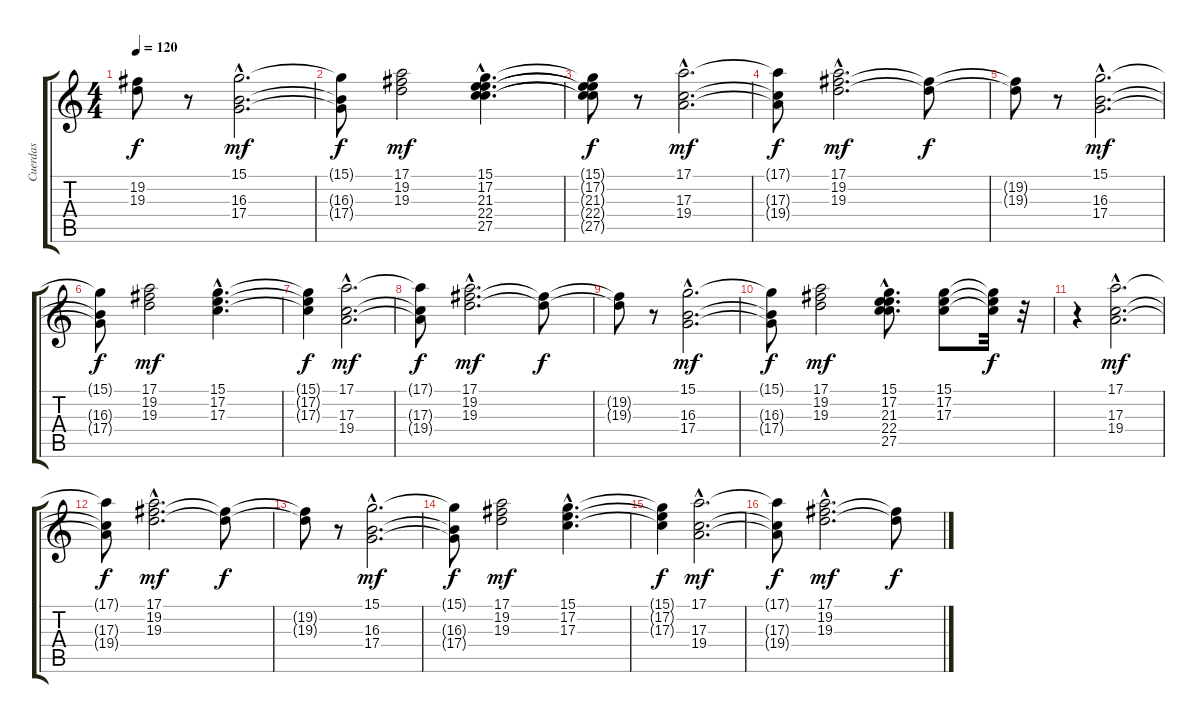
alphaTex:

\track ("Cuerdas" "Cuerdas") {instrument synthstrings1}
\staff {score tabs}
\tuning (E4 B3 G3 D3 A2 E2) {hide}
\ts (4 4)
\tempo 120
\clef g2
\ks c
(19.2{t} 19.3{t}).8{dy f} r.8 (15.1{hac} 16.3{hac} 17.4{hac}).2{d dy mf} |
(15.1{t} 16.3{t} 17.4{t}).8{dy f} (17.1 19.2 19.3).2{dy mf} (15.1{hac} 17.2{hac} 21.3{hac} 22.4{hac} 27.5{hac}).4{d} |
(15.1{t} 17.2{t} 21.3{t} 22.4{t} 27.5{t}).8{dy f} r.8 (17.1{hac} 17.3{hac} 19.4{hac}).2{d dy mf} |
(17.1{t} 17.3{t} 19.4{t}).8{dy f} (17.1{hac} 19.2{hac} 19.3{hac}).2{d dy mf} (19.2{t} 19.3{t}).8{dy f} |
(19.2{t} 19.3{t}).8 r.8 (15.1{hac} 16.3{hac} 17.4{hac}).2{d dy mf} |
(15.1{t} 16.3{t} 17.4{t}).8{dy f} (17.1 19.2 19.3).2{dy mf} (15.1{hac} 17.2{hac} 17.3{hac}).4{d} |
(15.1{t} 17.2{t} 17.3{t}).4{dy f} (17.1{hac} 17.3{hac} 19.4{hac}).2{d dy mf} |
(17.1{t} 17.3{t} 19.4{t}).8{dy f} (17.1{hac} 19.2{hac} 19.3{hac}).2{d dy mf} (19.2{t} 19.3{t}).8{dy f} |
(19.2{t} 19.3{t}).8 r.8 (15.1{hac} 16.3{hac} 17.4{hac}).2{d dy mf} |
(15.1{t} 16.3{t} 17.4{t}).8{dy f} (17.1 19.2 19.3).2{dy mf} (15.1{hac} 17.2{hac} 21.3{hac} 22.4{hac} 27.5{hac}).8{d} (15.1 17.2 17.3).8 (15.1{t} 17.2{t} 17.3{t}).32{dy f} r.32 |
r.4 (17.1{hac} 17.3{hac} 19.4{hac}).2{d dy mf} |
(17.1{t} 17.3{t} 19.4{t}).8{dy f} (17.1{hac} 19.2{hac} 19.3{hac}).2{d dy mf} (19.2{t} 19.3{t}).8{dy f} |
(19.2{t} 19.3{t}).8 r.8 (15.1{hac} 16.3{hac} 17.4{hac}).2{d dy mf} |
(15.1{t} 16.3{t} 17.4{t}).8{dy f} (17.1 19.2 19.3).2{dy mf} (15.1{hac} 17.2{hac} 17.3{hac}).4{d} |
(15.1{t} 17.2{t} 17.3{t}).4{dy f} (17.1{hac} 17.3{hac} 19.4{hac}).2{d dy mf} |
(17.1{t} 17.3{t} 19.4{t}).8{dy f} (17.1{hac} 19.2{hac} 19.3{hac}).2{d dy mf} (19.2{t} 19.3{t}).8{dy f}
